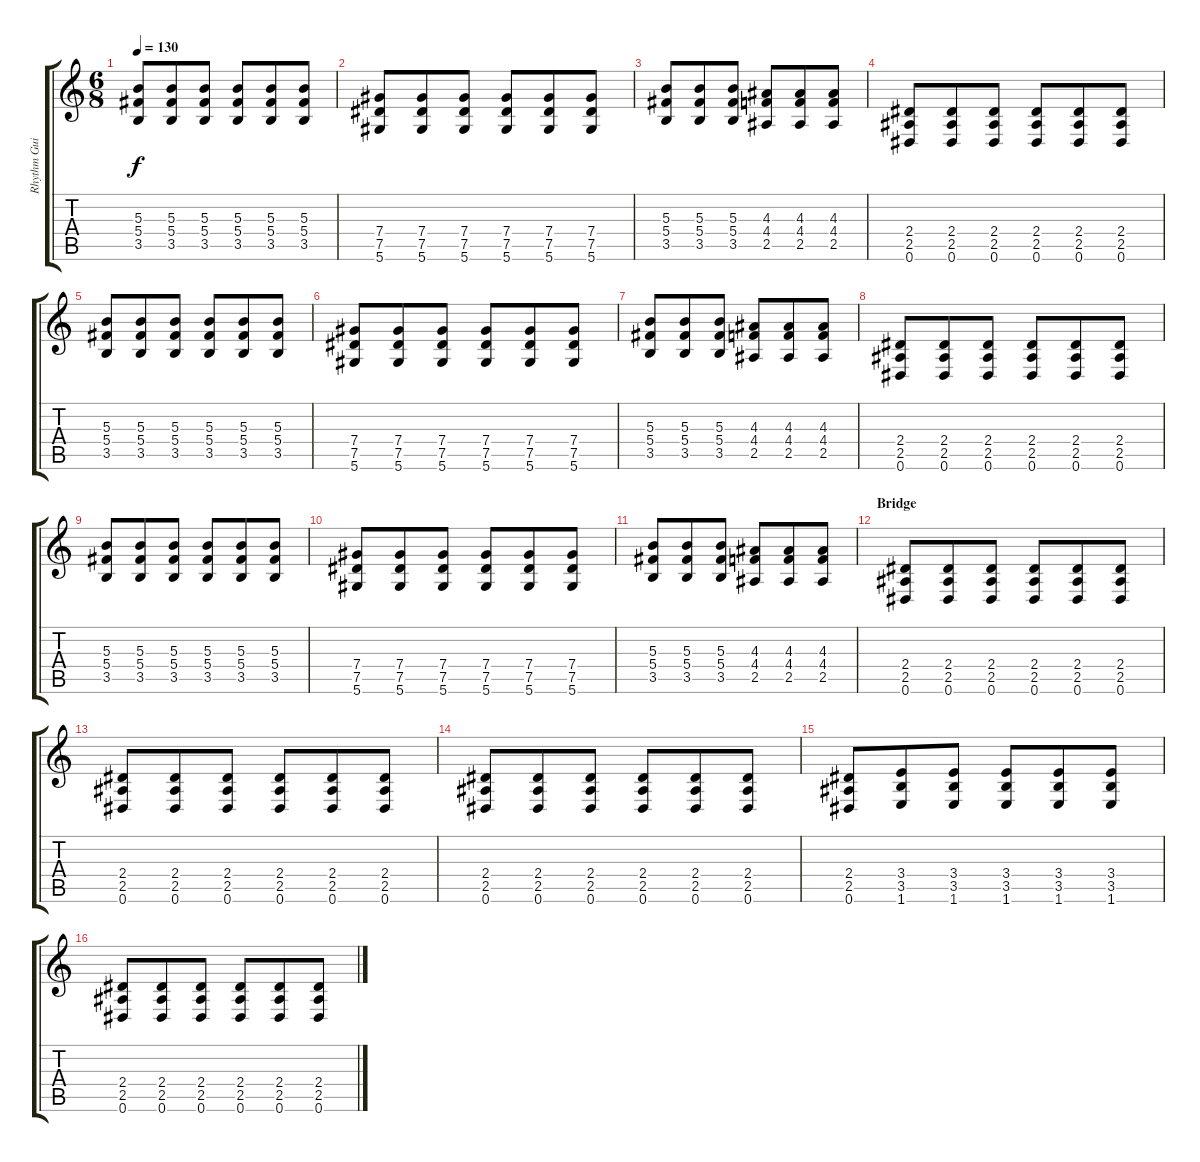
\track ("Rhythm Guitar" "Rhythm Gui") {instrument overdrivenguitar}
\staff {score tabs}
\tuning (Eb4 Bb3 Gb3 Db3 Ab2 Eb2) {hide}
\ts (6 8)
\tempo 130
\clef g2
\ks c
(5.3 5.4 3.5).8{dy f} (5.3 5.4 3.5).8 (5.3 5.4 3.5).8 (5.3 5.4 3.5).8 (5.3 5.4 3.5).8 (5.3 5.4 3.5).8 |
(7.4 7.5 5.6).8 (7.4 7.5 5.6).8 (7.4 7.5 5.6).8 (7.4 7.5 5.6).8 (7.4 7.5 5.6).8 (7.4 7.5 5.6).8 |
(5.3 5.4 3.5).8 (5.3 5.4 3.5).8 (5.3 5.4 3.5).8 (4.3 4.4 2.5).8 (4.3 4.4 2.5).8 (4.3 4.4 2.5).8 |
(2.4 2.5 0.6).8 (2.4 2.5 0.6).8 (2.4 2.5 0.6).8 (2.4 2.5 0.6).8 (2.4 2.5 0.6).8 (2.4 2.5 0.6).8 |
(5.3 5.4 3.5).8 (5.3 5.4 3.5).8 (5.3 5.4 3.5).8 (5.3 5.4 3.5).8 (5.3 5.4 3.5).8 (5.3 5.4 3.5).8 |
(7.4 7.5 5.6).8 (7.4 7.5 5.6).8 (7.4 7.5 5.6).8 (7.4 7.5 5.6).8 (7.4 7.5 5.6).8 (7.4 7.5 5.6).8 |
(5.3 5.4 3.5).8 (5.3 5.4 3.5).8 (5.3 5.4 3.5).8 (4.3 4.4 2.5).8 (4.3 4.4 2.5).8 (4.3 4.4 2.5).8 |
(2.4 2.5 0.6).8 (2.4 2.5 0.6).8 (2.4 2.5 0.6).8 (2.4 2.5 0.6).8 (2.4 2.5 0.6).8 (2.4 2.5 0.6).8 |
(5.3 5.4 3.5).8 (5.3 5.4 3.5).8 (5.3 5.4 3.5).8 (5.3 5.4 3.5).8 (5.3 5.4 3.5).8 (5.3 5.4 3.5).8 |
(7.4 7.5 5.6).8 (7.4 7.5 5.6).8 (7.4 7.5 5.6).8 (7.4 7.5 5.6).8 (7.4 7.5 5.6).8 (7.4 7.5 5.6).8 |
(5.3 5.4 3.5).8 (5.3 5.4 3.5).8 (5.3 5.4 3.5).8 (4.3 4.4 2.5).8 (4.3 4.4 2.5).8 (4.3 4.4 2.5).8 |
\section ("" "Bridge")
(2.4 2.5 0.6).8 (2.4 2.5 0.6).8 (2.4 2.5 0.6).8 (2.4 2.5 0.6).8 (2.4 2.5 0.6).8 (2.4 2.5 0.6).8 |
(2.4 2.5 0.6).8 (2.4 2.5 0.6).8 (2.4 2.5 0.6).8 (2.4 2.5 0.6).8 (2.4 2.5 0.6).8 (2.4 2.5 0.6).8 |
(2.4 2.5 0.6).8 (2.4 2.5 0.6).8 (2.4 2.5 0.6).8 (2.4 2.5 0.6).8 (2.4 2.5 0.6).8 (2.4 2.5 0.6).8 |
(2.4 2.5 0.6).8 (3.4 3.5 1.6).8 (3.4 3.5 1.6).8 (3.4 3.5 1.6).8 (3.4 3.5 1.6).8 (3.4 3.5 1.6).8 |
(2.4 2.5 0.6).8 (2.4 2.5 0.6).8 (2.4 2.5 0.6).8 (2.4 2.5 0.6).8 (2.4 2.5 0.6).8 (2.4 2.5 0.6).8
